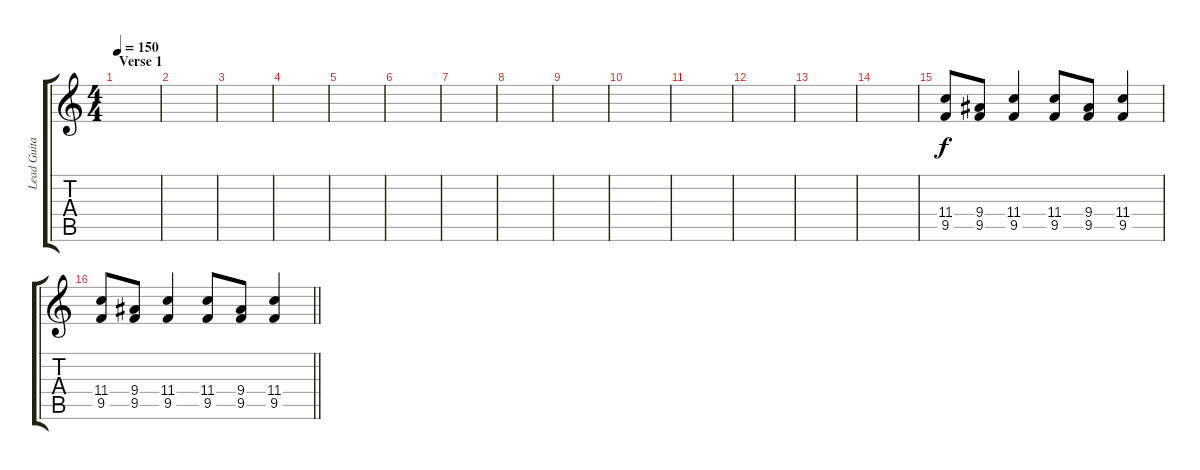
\track ("Lead Guitar 2" "Lead Guita") {instrument distortionguitar}
\staff {score tabs}
\tuning (Eb4 Bb3 Gb3 Db3 Ab2 Eb2) {hide}
\ts (4 4)
\section ("" "Verse 1")
\tempo 150
\clef g2
\ks c
|
|
|
|
|
|
|
|
|
|
|
|
|
|
(11.4 9.5).8{volume 14} (9.4 9.5).8 (11.4 9.5).4 (11.4 9.5).8 (9.4 9.5).8 (11.4 9.5).4 |
\barLineRight lightlight
(11.4 9.5).8 (9.4 9.5).8 (11.4 9.5).4 (11.4 9.5).8 (9.4 9.5).8 (11.4 9.5).4
